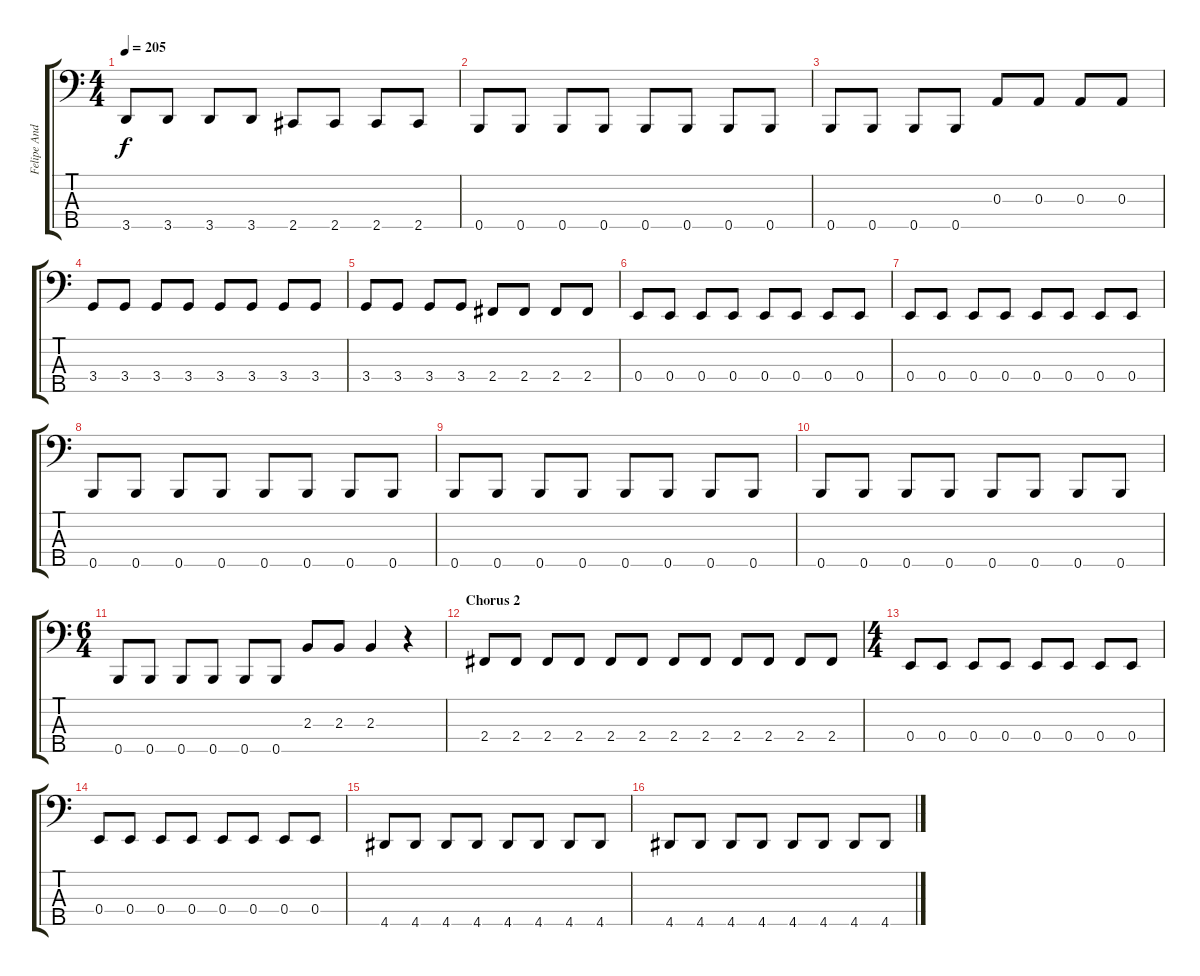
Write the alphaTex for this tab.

\track ("Felipe Andreoli" "Felipe And") {instrument electricbassfinger}
\staff {score tabs}
\tuning (G2 D2 A1 E1 B0) {hide}
\ts (4 4)
\tempo 205
\clef f4
\ks c
3.5.8{dy f} 3.5.8 3.5.8 3.5.8 2.5.8 2.5.8 2.5.8 2.5.8 |
0.5.8 0.5.8 0.5.8 0.5.8 0.5.8 0.5.8 0.5.8 0.5.8 |
0.5.8 0.5.8 0.5.8 0.5.8 0.3.8 0.3.8 0.3.8 0.3.8 |
3.4.8 3.4.8 3.4.8 3.4.8 3.4.8 3.4.8 3.4.8 3.4.8 |
3.4.8 3.4.8 3.4.8 3.4.8 2.4.8 2.4.8 2.4.8 2.4.8 |
0.4.8 0.4.8 0.4.8 0.4.8 0.4.8 0.4.8 0.4.8 0.4.8 |
0.4.8 0.4.8 0.4.8 0.4.8 0.4.8 0.4.8 0.4.8 0.4.8 |
0.5.8 0.5.8 0.5.8 0.5.8 0.5.8 0.5.8 0.5.8 0.5.8 |
0.5.8 0.5.8 0.5.8 0.5.8 0.5.8 0.5.8 0.5.8 0.5.8 |
0.5.8 0.5.8 0.5.8 0.5.8 0.5.8 0.5.8 0.5.8 0.5.8 |
\ts (6 4)
0.5.8 0.5.8 0.5.8 0.5.8 0.5.8 0.5.8 2.3.8 2.3.8 2.3.4 r.4 |
\section ("" "Chorus 2")
2.4.8 2.4.8 2.4.8 2.4.8 2.4.8 2.4.8 2.4.8 2.4.8 2.4.8 2.4.8 2.4.8 2.4.8 |
\ts (4 4)
0.4.8 0.4.8 0.4.8 0.4.8 0.4.8 0.4.8 0.4.8 0.4.8 |
0.4.8 0.4.8 0.4.8 0.4.8 0.4.8 0.4.8 0.4.8 0.4.8 |
4.5.8 4.5.8 4.5.8 4.5.8 4.5.8 4.5.8 4.5.8 4.5.8 |
4.5.8 4.5.8 4.5.8 4.5.8 4.5.8 4.5.8 4.5.8 4.5.8
